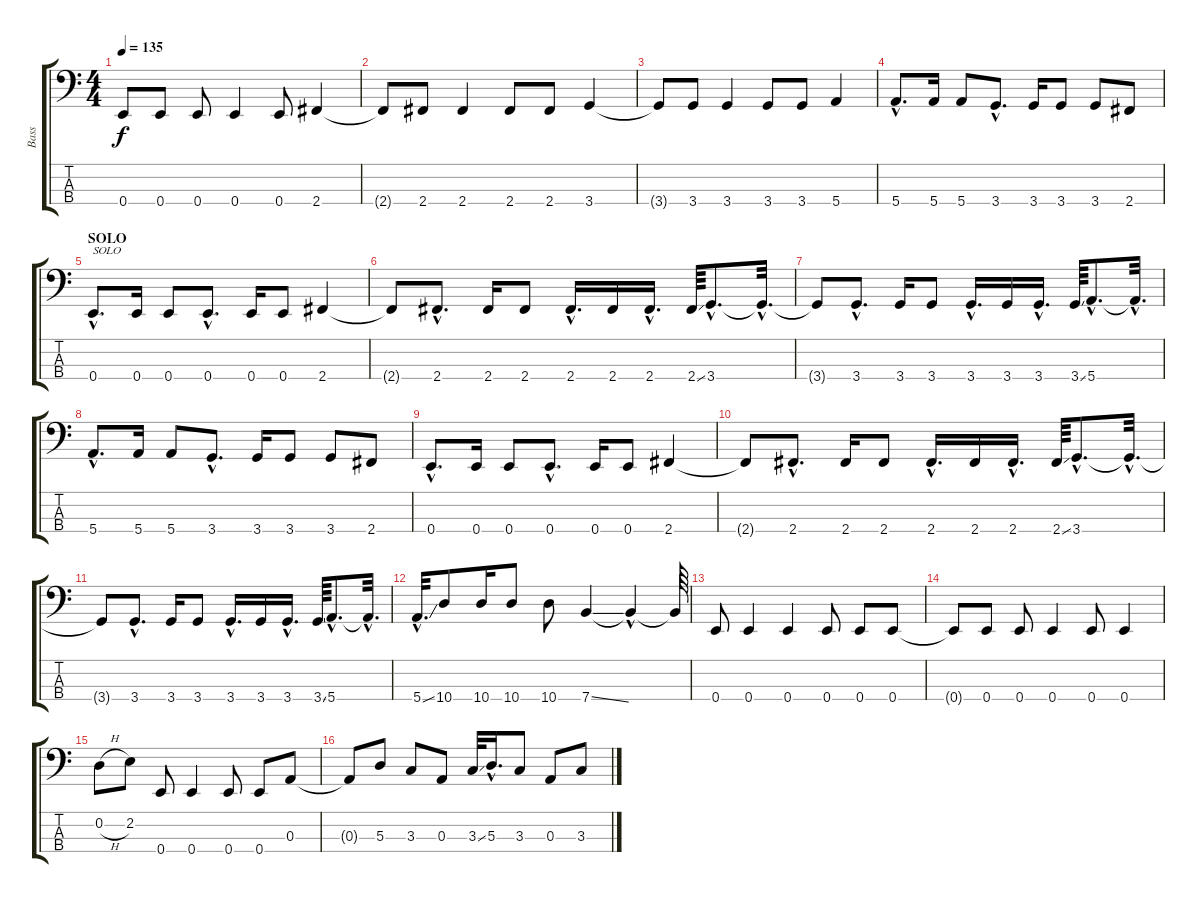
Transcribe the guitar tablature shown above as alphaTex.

\track ("Bass" "Bass") {instrument electricbasspick}
\staff {score tabs}
\tuning (G2 D2 A1 E1) {hide}
\ts (4 4)
\tempo 135
\clef f4
\ks c
0.4.8{dy f} 0.4.8 0.4.8 0.4.4 0.4.8 2.4.4 |
2.4{t}.8 2.4.8 2.4.4 2.4.8 2.4.8 3.4.4 |
3.4{t}.8 3.4.8 3.4.4 3.4.8 3.4.8 5.4.4 |
5.4{hac}.8{d} 5.4.16 5.4.8 3.4{hac}.8{d} 3.4.16 3.4.8 3.4.8 2.4.8 |
\section ("" "SOLO")
0.4{hac}.8{d txt "SOLO"} 0.4.16 0.4.8 0.4{hac}.8{d} 0.4.16 0.4.8 2.4.4 |
2.4{t}.8 2.4{hac}.8{d} 2.4.16 2.4.8 2.4{hac}.16{d} 2.4.16 2.4{hac}.16{d} 2.4{ss}.64 3.4{hac}.8{d} 3.4{hac t}.32{d} |
3.4{t}.8 3.4{hac}.8{d} 3.4.16 3.4.8 3.4{hac}.16{d} 3.4.16 3.4{hac}.16{d} 3.4{ss}.64 5.4{hac}.8{d} 5.4{hac t}.32{d} |
5.4{hac}.8{d} 5.4.16 5.4.8 3.4{hac}.8{d} 3.4.16 3.4.8 3.4.8 2.4.8 |
0.4{hac}.8{d} 0.4.16 0.4.8 0.4{hac}.8{d} 0.4.16 0.4.8 2.4.4 |
2.4{t}.8 2.4{hac}.8{d} 2.4.16 2.4.8 2.4{hac}.16{d} 2.4.16 2.4{hac}.16{d} 2.4{ss}.64 3.4{hac}.8{d} 3.4{hac t}.32{d} |
3.4{t}.8 3.4{hac}.8{d} 3.4.16 3.4.8 3.4{hac}.16{d} 3.4.16 3.4{hac}.16{d} 3.4{ss}.64 5.4{hac}.8{d} 5.4{hac t}.32{d} |
5.4{ss hac}.32{d} 10.4.8 10.4.16 10.4.8 10.4.8 7.4{ss}.4 7.4{hac t}.4 7.4{t}.64 |
0.4.8 0.4.4 0.4.4 0.4.8 0.4.8 0.4.8 |
0.4{t}.8 0.4.8 0.4.8 0.4.4 0.4.8 0.4.4 |
0.2{h}.8 2.2.8 0.4.8 0.4.4 0.4.8 0.4.8 0.3.8 |
0.3{t}.8 5.3.8 3.3.8 0.3.8 3.3{ss}.32 5.3{hac}.16{d} 3.3.8 0.3.8 3.3.8
